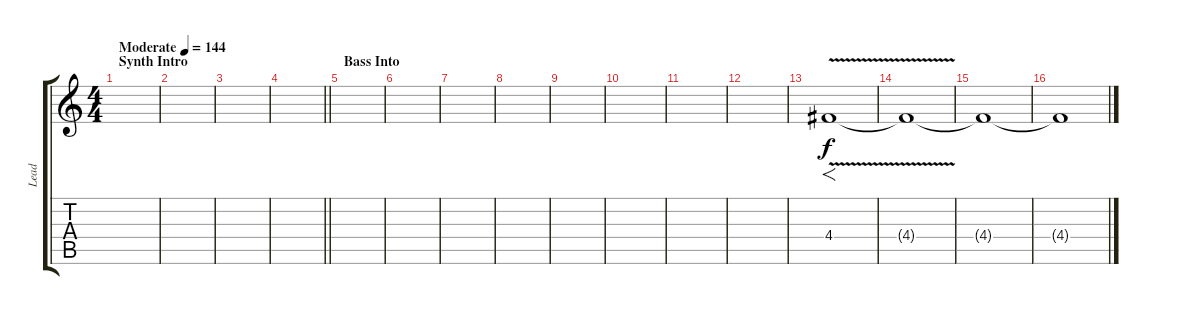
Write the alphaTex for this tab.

\track ("Lead" "Lead") {instrument overdrivenguitar}
\staff {score tabs}
\tuning (E4 B3 G3 D3 A2 E2) {hide}
\ts (4 4)
\section ("" "Synth Intro")
\tempo (144 "Moderate")
\clef g2
\ks c
|
|
|
\barLineRight lightlight
|
\section ("" "Bass Into")
|
|
|
|
|
|
|
|
4.4{v}.1{f} |
4.4{t}.1{dy f} |
4.4{t}.1 |
4.4{t}.1
